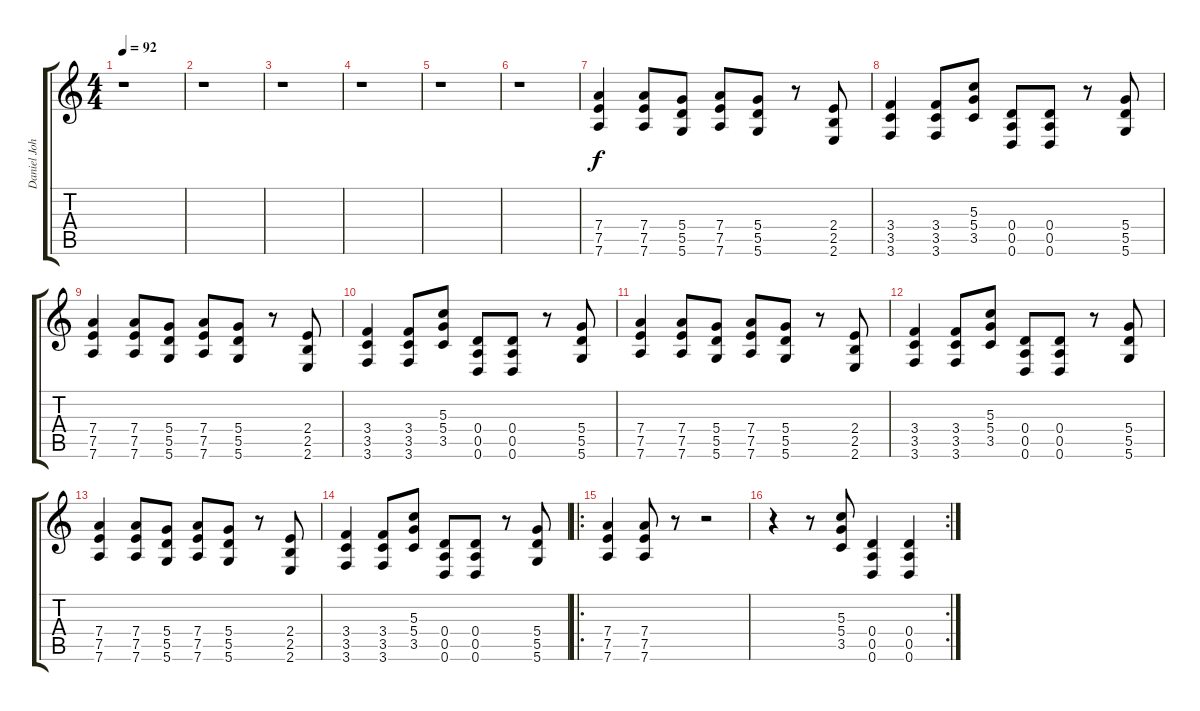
\track ("Daniel Johns (Gtr 1)" "Daniel Joh") {instrument distortionguitar}
\staff {score tabs}
\tuning (E4 B3 G3 D3 A2 D2) {hide}
\ts (4 4)
\tempo 92
\clef g2
\ks c
r.1{dy f} |
r.1 |
r.1 |
r.1 |
r.1 |
r.1 |
(7.4 7.5 7.6).4 (7.4 7.5 7.6).8 (5.4 5.5 5.6).8 (7.4 7.5 7.6).8 (5.4 5.5 5.6).8 r.8 (2.4 2.5 2.6).8 |
(3.4 3.5 3.6).4 (3.4 3.5 3.6).8 (5.3 5.4 3.5).8 (0.4 0.5 0.6).8 (0.4 0.5 0.6).8 r.8 (5.4 5.5 5.6).8 |
(7.4 7.5 7.6).4 (7.4 7.5 7.6).8 (5.4 5.5 5.6).8 (7.4 7.5 7.6).8 (5.4 5.5 5.6).8 r.8 (2.4 2.5 2.6).8 |
(3.4 3.5 3.6).4 (3.4 3.5 3.6).8 (5.3 5.4 3.5).8 (0.4 0.5 0.6).8 (0.4 0.5 0.6).8 r.8 (5.4 5.5 5.6).8 |
(7.4 7.5 7.6).4 (7.4 7.5 7.6).8 (5.4 5.5 5.6).8 (7.4 7.5 7.6).8 (5.4 5.5 5.6).8 r.8 (2.4 2.5 2.6).8 |
(3.4 3.5 3.6).4 (3.4 3.5 3.6).8 (5.3 5.4 3.5).8 (0.4 0.5 0.6).8 (0.4 0.5 0.6).8 r.8 (5.4 5.5 5.6).8 |
(7.4 7.5 7.6).4 (7.4 7.5 7.6).8 (5.4 5.5 5.6).8 (7.4 7.5 7.6).8 (5.4 5.5 5.6).8 r.8 (2.4 2.5 2.6).8 |
(3.4 3.5 3.6).4 (3.4 3.5 3.6).8 (5.3 5.4 3.5).8 (0.4 0.5 0.6).8 (0.4 0.5 0.6).8 r.8 (5.4 5.5 5.6).8 |
\ro
(7.4 7.5 7.6).4 (7.4 7.5 7.6).8 r.8 r.2 |
\rc 2
r.4 r.8 (5.3 5.4 3.5).8 (0.4 0.5 0.6).4 (0.4 0.5 0.6).4
